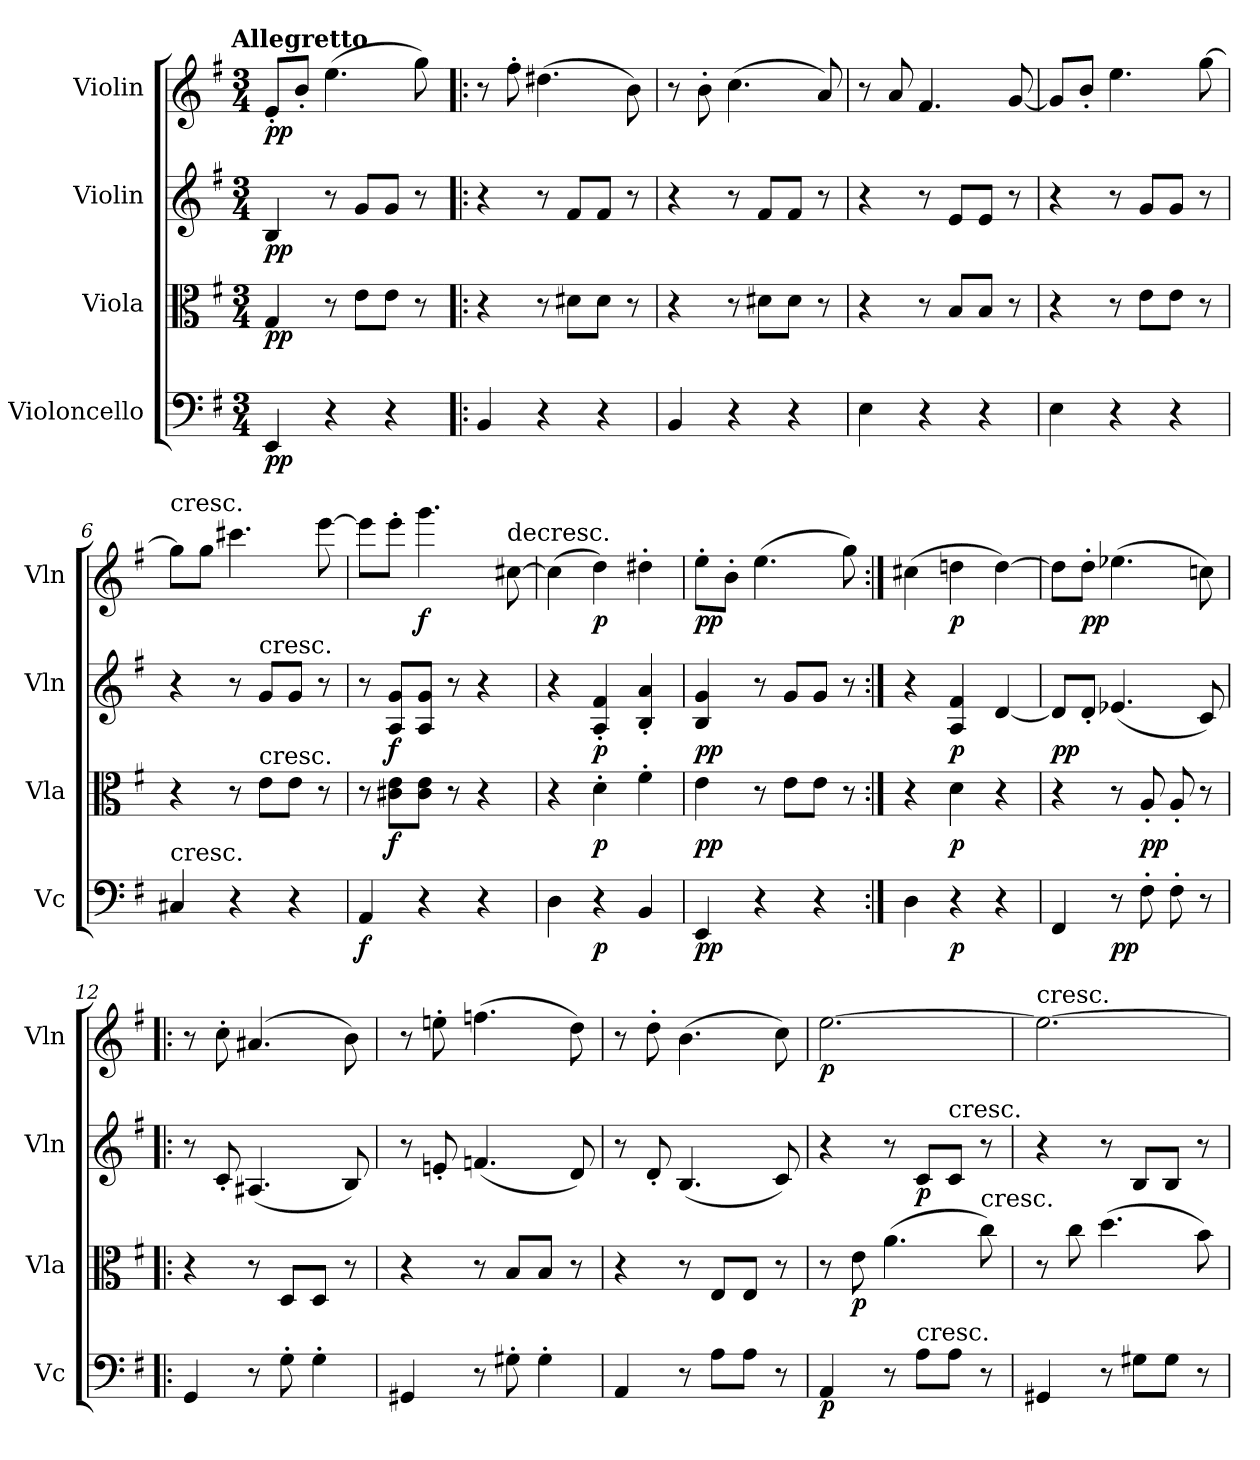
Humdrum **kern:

**kern	**dynam	**kern	**dynam	**kern	**dynam	**kern	**dynam
*part4	*part4	*part3	*part3	*part2	*part2	*part1	*part1
*staff4	*staff4	*staff3	*staff3	*staff2	*staff2	*staff1	*staff1
*I"Violoncello	*	*I"Viola	*	*I"Violin	*	*I"Violin	*
*I'Vc	*	*I'Vla	*	*I'Vln	*	*I'Vln	*
*clefF4	*	*clefC3	*	*clefG2	*	*clefG2	*
*k[f#]	*	*k[f#]	*	*k[f#]	*	*k[f#]	*
!!LO:TX:omd:t=Allegretto
*M3/4	*	*M3/4	*	*M3/4	*	*M3/4	*
*MM100	*	*MM100	*	*MM100	*	*MM100	*
=1	=1	=1	=1	=1	=1	=1	=1
4EE/	pp	4G/	pp	4B/	pp	8e'/L	pp
.	.	.	.	.	.	8b'/J	.
4r	.	8r	.	8r	.	(4.ee\	.
.	.	8e\L	.	8g/L	.	.	.
4r	.	8e\J	.	8g/J	.	.	.
.	.	8r	.	8r	.	8gg\)	.
=2!|:	=2!|:	=2!|:	=2!|:	=2!|:	=2!|:	=2!|:	=2!|:
4BB/	.	4r	.	4r	.	8r	.
.	.	.	.	.	.	8ff#'\	.
4r	.	8r	.	8r	.	(4.dd#X\	.
.	.	8d#X\L	.	8f#/L	.	.	.
4r	.	8d#\J	.	8f#/J	.	.	.
.	.	8r	.	8r	.	8b\)	.
=3	=3	=3	=3	=3	=3	=3	=3
4BB/	.	4r	.	4r	.	8r	.
.	.	.	.	.	.	8b'\	.
4r	.	8r	.	8r	.	(4.cc\	.
.	.	8d#X\L	.	8f#/L	.	.	.
4r	.	8d#\J	.	8f#/J	.	.	.
.	.	8r	.	8r	.	8a/)	.
=4	=4	=4	=4	=4	=4	=4	=4
4E\	.	4r	.	4r	.	8r	.
.	.	.	.	.	.	8a/	.
4r	.	8r	.	8r	.	4.f#/	.
.	.	8B/L	.	8e/L	.	.	.
4r	.	8B/J	.	8e/J	.	.	.
.	.	8r	.	8r	.	[8g/	.
=5	=5	=5	=5	=5	=5	=5	=5
4E\	.	4r	.	4r	.	8g/L]	.
.	.	.	.	.	.	8b'/J	.
4r	.	8r	.	8r	.	4.ee\	.
.	.	8e\L	.	8g/L	.	.	.
4r	.	8e\J	.	8g/J	.	.	.
.	.	8r	.	8r	.	[8gg\	.
=6	=6	=6	=6	=6	=6	=6	=6
!	!	!	!	!	!	!LO:TX:t=cresc.	!
!LO:TX:t=cresc.	!	!	!	!	!	!	!
4C#X/	.	4r	.	4r	.	8gg\L]	.
.	.	.	.	.	.	8gg\J	.
4r	.	8r	.	8r	.	4.ccc#X\	.
!	!	!	!	!LO:TX:t=cresc.	!	!	!
!	!	!LO:TX:t=cresc.	!	!	!	!	!
.	.	8e\L	.	8g/L	.	.	.
4r	.	8e\J	.	8g/J	.	.	.
.	.	8r	.	8r	.	[8eee\	.
=7	=7	=7	=7	=7	=7	=7	=7
4AA/	f	8r	.	8r	.	8eee\L]	.
.	.	8c#X\ 8e\L	f	8A/ 8g/L	f	8eee'\J	.
4r	.	8c#\ 8e\J	.	8A/ 8g/J	.	4.ggg\	f
.	.	8r	.	8r	.	.	.
4r	.	4r	.	4r	.	.	.
!	!	!	!	!	!	!LO:TX:t=decresc.	!
.	.	.	.	.	.	[8cc#X\	.
=8	=8	=8	=8	=8	=8	=8	=8
4D\	.	4r	.	4r	.	(4cc#\]	.
4r	p	4d'\	p	4A'/ 4f#'/	p	4dd\)	p
4BB/	.	4f#'\	.	4B'/ 4a'/	.	4dd#X'\	.
=9	=9	=9	=9	=9	=9	=9	=9
4EE/	pp	4e\	pp	4B/ 4g/	pp	8ee'\L	pp
.	.	.	.	.	.	8b'\J	.
4r	.	8r	.	8r	.	(4.ee\	.
.	.	8e\L	.	8g/L	.	.	.
4r	.	8e\J	.	8g/J	.	.	.
.	.	8r	.	8r	.	8gg\)	.
=10:|!	=10:|!	=10:|!	=10:|!	=10:|!	=10:|!	=10:|!	=10:|!
4D\	.	4r	.	4r	.	(4cc#X\	.
4r	p	4d\	p	4A/ 4f#/	p	4ddn\	p
4r	.	4r	.	[4d/	.	[4dd\)	.
=11	=11	=11	=11	=11	=11	=11	=11
4FF#/	.	4r	.	8d/L]	pp	8dd\L]	.
.	.	.	.	8d'/J	.	8dd'\J	pp
8r	pp	8r	.	(4.e-X/	.	(4.ee-X\	.
8F#'\	.	8A'/	pp	.	.	.	.
8F#'\	.	8A'/	.	.	.	.	.
8r	.	8r	.	8c/)	.	8ccn\)	.
=12!|:	=12!|:	=12!|:	=12!|:	=12!|:	=12!|:	=12!|:	=12!|:
4GG/	.	4r	.	8r	.	8r	.
.	.	.	.	8c'/	.	8cc'\	.
8r	.	8r	.	(4.A#X/	.	(4.a#X/	.
8G'\	.	8D/L	.	.	.	.	.
4G'\	.	8D/J	.	.	.	.	.
.	.	8r	.	8B/)	.	8b\)	.
=13	=13	=13	=13	=13	=13	=13	=13
4GG#X/	.	4r	.	8r	.	8r	.
.	.	.	.	8en'/	.	8een'\	.
8r	.	8r	.	(4.fn/	.	(4.ffn\	.
8G#X'\	.	8B/L	.	.	.	.	.
4G#'\	.	8B/J	.	.	.	.	.
.	.	8r	.	8d/)	.	8dd\)	.
=14	=14	=14	=14	=14	=14	=14	=14
4AA/	.	4r	.	8r	.	8r	.
.	.	.	.	8d'/	.	8dd'\	.
8r	.	8r	.	(4.B/	.	(4.b\	.
8A\L	.	8E/L	.	.	.	.	.
8A\J	.	8E/J	.	.	.	.	.
8r	.	8r	.	8c/)	.	8cc\)	.
=15	=15	=15	=15	=15	=15	=15	=15
4AA/	p	8r	.	4r	.	[2.ee\	p
.	.	8e\	p	.	.	.	.
8r	.	(4.a\	.	8r	.	.	.
!LO:TX:t=cresc.	!	!	!	!	!	!	!
8A\L	.	.	.	8c/L	p	.	.
!	!	!	!	!LO:TX:t=cresc.	!	!	!
8A\J	.	.	.	8c/J	.	.	.
!	!	!LO:TX:t=cresc.	!	!	!	!	!
8r	.	8cc\)	.	8r	.	.	.
=16	=16	=16	=16	=16	=16	=16	=16
!	!	!	!	!	!	!LO:TX:t=cresc.	!
4GG#X/	.	8r	.	4r	.	2.ee\_	.
.	.	8cc\	.	.	.	.	.
8r	.	(4.dd\	.	8r	.	.	.
8G#X\L	.	.	.	8B/L	.	.	.
8G#\J	.	.	.	8B/J	.	.	.
8r	.	8b\)	.	8r	.	.	.
=	=	=	=	=	=	=	=
*-	*-	*-	*-	*-	*-	*-	*-
